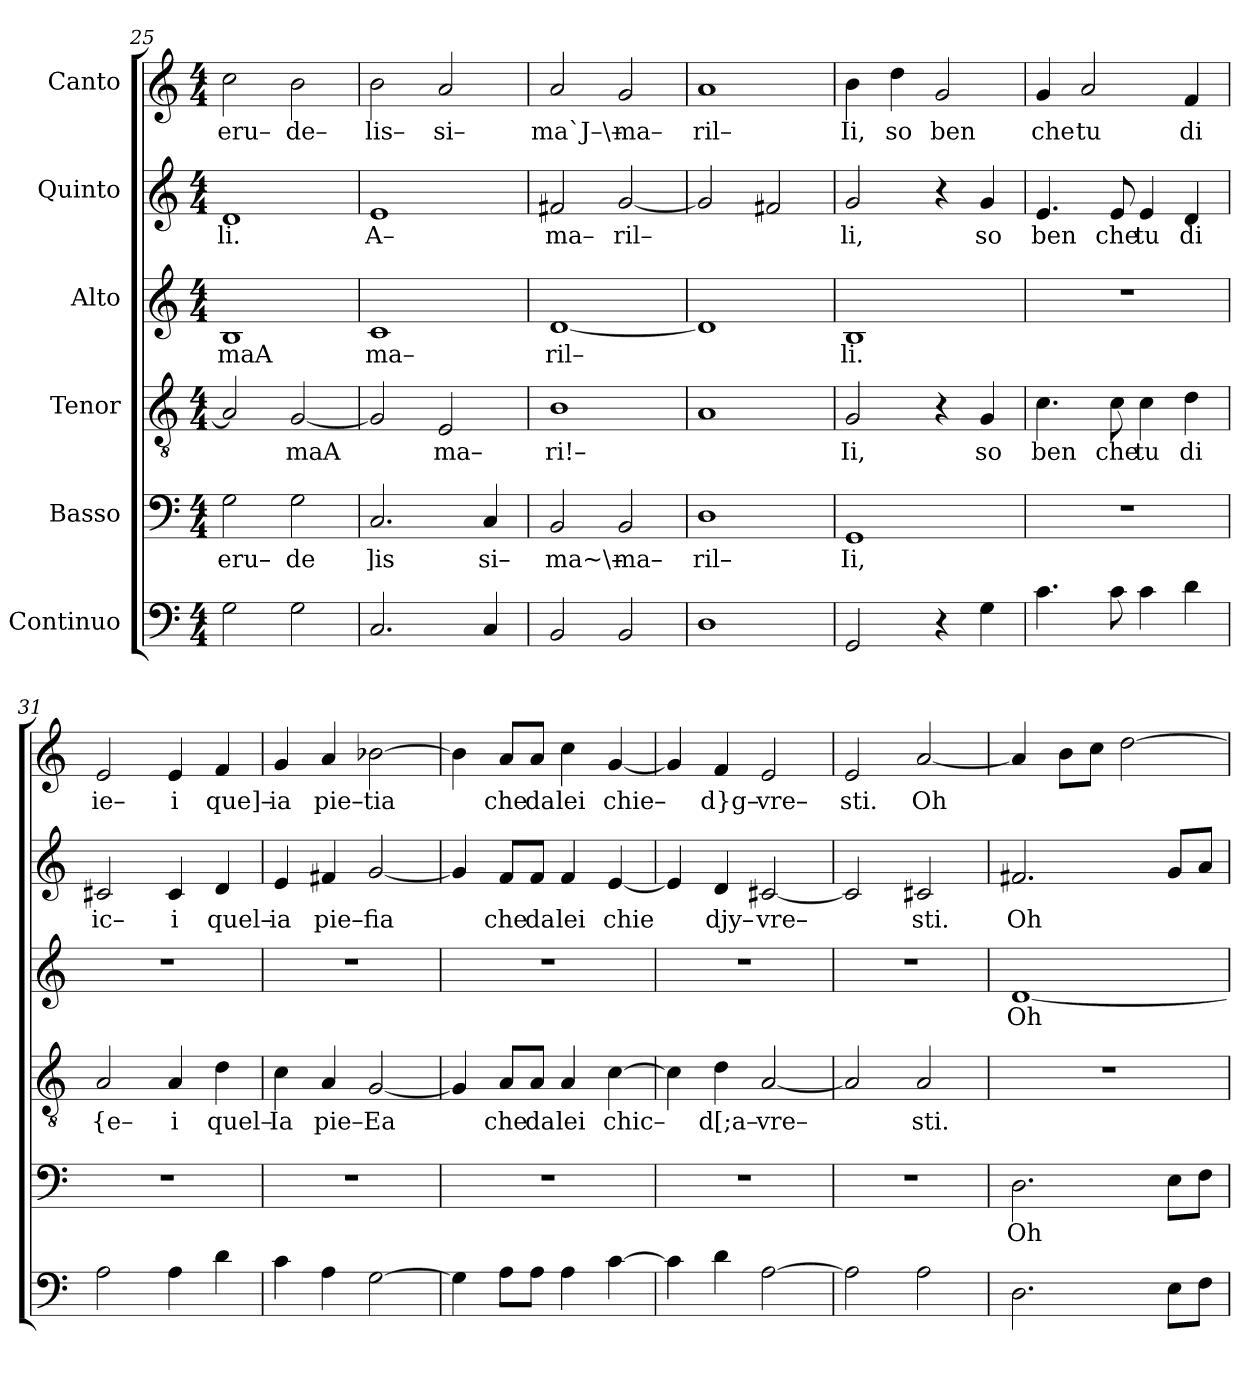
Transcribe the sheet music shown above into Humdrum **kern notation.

**kern	**kern	**text	**kern	**text	**kern	**text	**kern	**text	**kern	**text
*part6	*part5	*part5	*part4	*part4	*part3	*part3	*part2	*part2	*part1	*part1
*staff6	*staff5	*staff5	*staff4	*staff4	*staff3	*staff3	*staff2	*staff2	*staff1	*staff1
*I"Continuo	*I"Basso	*	*I"Tenor	*	*I"Alto	*	*I"Quinto	*	*I"Canto	*
*clefF4	*clefF4	*	*clefGv2	*	*clefG2	*	*clefG2	*	*clefG2	*
*k[]	*k[]	*	*k[]	*	*k[]	*	*k[]	*	*k[]	*
*M4/4	*M4/4	*	*M4/4	*	*M4/4	*	*M4/4	*	*M4/4	*
=25	=25	=25	=25	=25	=25	=25	=25	=25	=25	=25
!	!	!LO:LY:b	!	!	!	!LO:LY:b	!	!LO:LY:b	!	!LO:LY:b
2G\	2G\	eru–	2A/]	.	1B	maA	1d	li.	2cc\	eru–
!	!	!LO:LY:b	!	!LO:LY:b	!	!	!	!	!	!LO:LY:b
2G\	2G\	de	[2G/	maA	.	.	.	.	2b\	de–
=26	=26	=26	=26	=26	=26	=26	=26	=26	=26	=26
!	!	!LO:LY:b	!	!	!	!LO:LY:b	!	!LO:LY:b	!	!LO:LY:b
2.C/	2.C/	]is	2G/]	.	1c	ma–	1e	A–	2b\	lis–
!	!	!	!	!LO:LY:b	!	!	!	!	!	!LO:LY:b
.	.	.	2E/	ma–	.	.	.	.	2a/	si–
!	!	!LO:LY:b	!	!	!	!	!	!	!	!
4C/	4C/	si–	.	.	.	.	.	.	.	.
=27	=27	=27	=27	=27	=27	=27	=27	=27	=27	=27
!	!	!LO:LY:b	!	!LO:LY:b	!	!LO:LY:b	!	!LO:LY:b	!	!LO:LY:b
2BB/	2BB/	ma~\–	1B	ri!–	[1d	ril–	2f#X/	ma–	2a/	ma`J–\–
!	!	!LO:LY:b	!	!	!	!	!	!LO:LY:b	!	!LO:LY:b
2BB/	2BB/	ma–	.	.	.	.	[2g/	ril–	2g/	ma–
=28	=28	=28	=28	=28	=28	=28	=28	=28	=28	=28
!	!	!LO:LY:b	!	!	!	!	!	!	!	!LO:LY:b
1D	1D	ril–	1A	.	1d]	.	2g/]	.	1a	ril–
.	.	.	.	.	.	.	2f#X/	.	.	.
=29	=29	=29	=29	=29	=29	=29	=29	=29	=29	=29
!	!	!LO:LY:b	!	!LO:LY:b	!	!LO:LY:b	!	!LO:LY:b	!	!LO:LY:b
2GG/	1GG	Ii,	2G/	Ii,	1B	li.	2g/	li,	4b\	Ii,
!	!	!	!	!	!	!	!	!	!	!LO:LY:b
.	.	.	.	.	.	.	.	.	4dd\	so
!	!	!	!	!	!	!	!	!	!	!LO:LY:b
4r	.	.	4r	.	.	.	4r	.	2g/	ben
!	!	!	!	!LO:LY:b	!	!	!	!LO:LY:b	!	!
4G\	.	.	4G/	so	.	.	4g/	so	.	.
=30	=30	=30	=30	=30	=30	=30	=30	=30	=30	=30
!	!	!	!	!LO:LY:b	!	!	!	!LO:LY:b	!	!LO:LY:b
4.c\	1r	.	4.c\	ben	1r	.	4.e/	ben	4g/	che
!	!	!	!	!	!	!	!	!	!	!LO:LY:b
.	.	.	.	.	.	.	.	.	2a/	tu
!	!	!	!	!LO:LY:b	!	!	!	!LO:LY:b	!	!
8c\	.	.	8c\	che	.	.	8e/	che	.	.
!	!	!	!	!LO:LY:b	!	!	!	!LO:LY:b	!	!
4c\	.	.	4c\	tu	.	.	4e/	tu	.	.
!	!	!	!	!LO:LY:b	!	!	!	!LO:LY:b	!	!LO:LY:b
4d\	.	.	4d\	di	.	.	4d/	di	4f/	di
=31	=31	=31	=31	=31	=31	=31	=31	=31	=31	=31
!	!	!	!	!LO:LY:b	!	!	!	!LO:LY:b	!	!LO:LY:b
2A\	1r	.	2A/	{e–	1r	.	2c#X/	ic–	2e/	ie–
!	!	!	!	!LO:LY:b	!	!	!	!LO:LY:b	!	!LO:LY:b
4A\	.	.	4A/	i	.	.	4c#/	i	4e/	i
!	!	!	!	!LO:LY:b	!	!	!	!LO:LY:b	!	!LO:LY:b
4d\	.	.	4d\	quel–	.	.	4d/	quel–	4f/	que]–
=32	=32	=32	=32	=32	=32	=32	=32	=32	=32	=32
!	!	!	!	!LO:LY:b	!	!	!	!LO:LY:b	!	!LO:LY:b
4c\	1r	.	4c\	Ia	1r	.	4e/	ia	4g/	ia
!	!	!	!	!LO:LY:b	!	!	!	!LO:LY:b	!	!LO:LY:b
4A\	.	.	4A/	pie–	.	.	4f#X/	pie–	4a/	pie–
!	!	!	!	!LO:LY:b	!	!	!	!LO:LY:b	!	!LO:LY:b
[2G\	.	.	[2G/	Ea	.	.	[2g/	fia	[2b-X\	tia
=33	=33	=33	=33	=33	=33	=33	=33	=33	=33	=33
4G\]	1r	.	4G/]	.	1r	.	4g/]	.	4b-\]	.
!	!	!	!	!LO:LY:b	!	!	!	!LO:LY:b	!	!LO:LY:b
8A\L	.	.	8A/L	che	.	.	8f/L	che	8a/L	che
!	!	!	!	!LO:LY:b	!	!	!	!LO:LY:b	!	!LO:LY:b
8A\J	.	.	8A/J	da	.	.	8f/J	da	8a/J	da
!	!	!	!	!LO:LY:b	!	!	!	!LO:LY:b	!	!LO:LY:b
4A\	.	.	4A/	lei	.	.	4f/	lei	4cc\	lei
!	!	!	!	!LO:LY:b	!	!	!	!LO:LY:b	!	!LO:LY:b
[4c\	.	.	[4c\	chic–	.	.	[4e/	chie	[4g/	chie–
=34	=34	=34	=34	=34	=34	=34	=34	=34	=34	=34
4c\]	1r	.	4c\]	.	1r	.	4e/]	.	4g/]	.
!	!	!	!	!LO:LY:b	!	!	!	!LO:LY:b	!	!LO:LY:b
4d\	.	.	4d\	d[;a–	.	.	4d/	djy–	4f/	d}g–
!	!	!	!	!LO:LY:b	!	!	!	!LO:LY:b	!	!LO:LY:b
[2A\	.	.	[2A/	vre–	.	.	[2c#X/	vre–	2e/	vre–
=35	=35	=35	=35	=35	=35	=35	=35	=35	=35	=35
!	!	!	!	!	!	!	!	!	!	!LO:LY:b
2A\]	1r	.	2A/]	.	1r	.	2c#/]	.	2e/	sti.
!	!	!	!	!LO:LY:b	!	!	!	!LO:LY:b	!	!LO:LY:b
2A\	.	.	2A/	sti.	.	.	2c#X/	sti.	[2a/	Oh
=36	=36	=36	=36	=36	=36	=36	=36	=36	=36	=36
!	!	!LO:LY:b	!	!	!	!LO:LY:b	!	!LO:LY:b	!	!
2.D\	2.D\	Oh	1r	.	[1d	Oh	2.f#X/	Oh	4a/]	.
.	.	.	.	.	.	.	.	.	8b\L	.
.	.	.	.	.	.	.	.	.	8cc\J	.
.	.	.	.	.	.	.	.	.	[2dd\	.
8E\L	8E\L	.	.	.	.	.	8g/L	.	.	.
8F\J	8F\J	.	.	.	.	.	8a/J	.	.	.
=	=	=	=	=	=	=	=	=	=	=
*-	*-	*-	*-	*-	*-	*-	*-	*-	*-	*-
